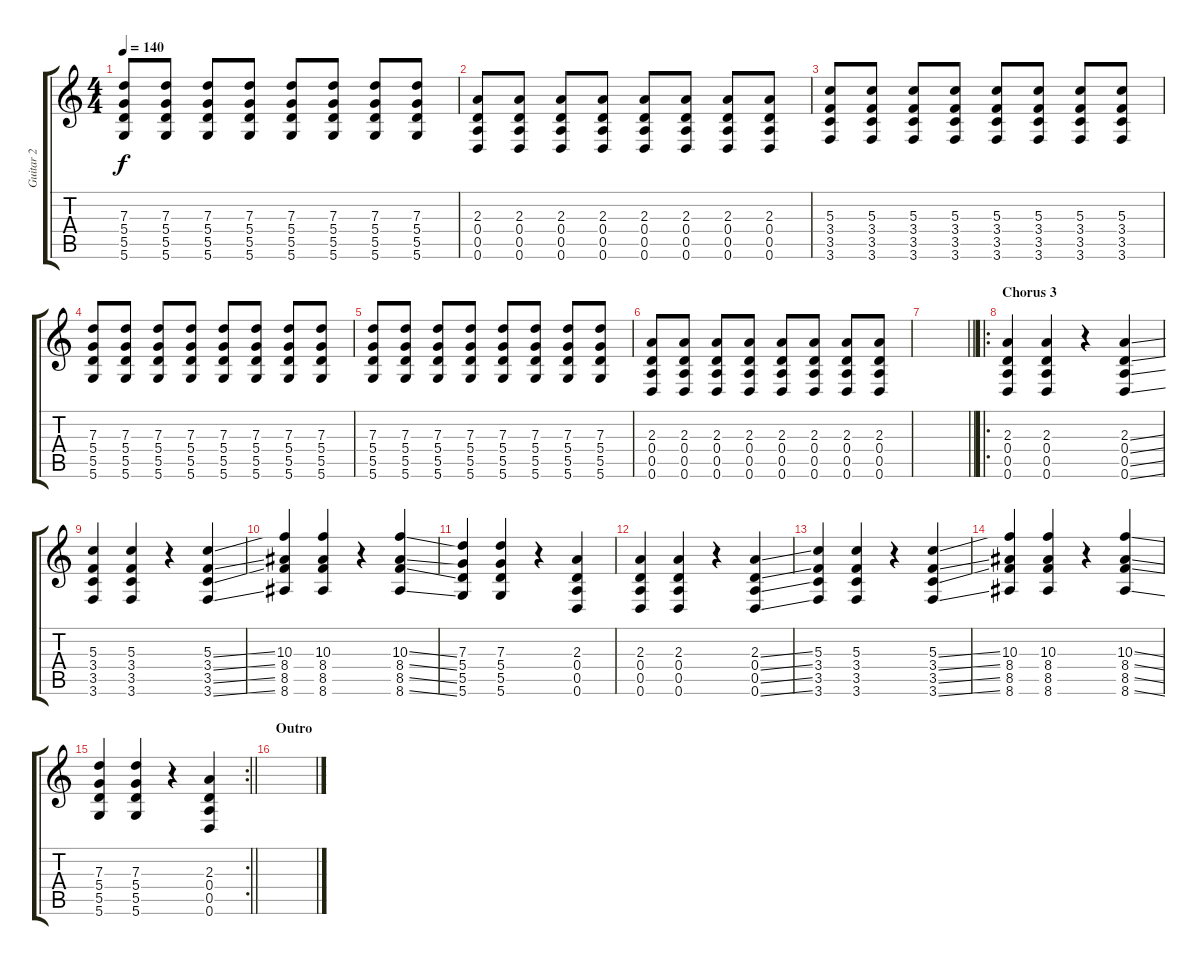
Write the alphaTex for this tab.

\track ("Guitar 2" "Guitar 2") {instrument overdrivenguitar}
\staff {score tabs}
\tuning (E4 B3 G3 D3 A2 D2) {hide}
\ts (4 4)
\tempo 140
\clef g2
\ks c
(7.3 5.4 5.5 5.6).8{dy f} (7.3 5.4 5.5 5.6).8 (7.3 5.4 5.5 5.6).8 (7.3 5.4 5.5 5.6).8 (7.3 5.4 5.5 5.6).8 (7.3 5.4 5.5 5.6).8 (7.3 5.4 5.5 5.6).8 (7.3 5.4 5.5 5.6).8 |
(2.3 0.4 0.5 0.6).8 (2.3 0.4 0.5 0.6).8 (2.3 0.4 0.5 0.6).8 (2.3 0.4 0.5 0.6).8 (2.3 0.4 0.5 0.6).8 (2.3 0.4 0.5 0.6).8 (2.3 0.4 0.5 0.6).8 (2.3 0.4 0.5 0.6).8 |
(5.3 3.4 3.5 3.6).8 (5.3 3.4 3.5 3.6).8 (5.3 3.4 3.5 3.6).8 (5.3 3.4 3.5 3.6).8 (5.3 3.4 3.5 3.6).8 (5.3 3.4 3.5 3.6).8 (5.3 3.4 3.5 3.6).8 (5.3 3.4 3.5 3.6).8 |
(7.3 5.4 5.5 5.6).8 (7.3 5.4 5.5 5.6).8 (7.3 5.4 5.5 5.6).8 (7.3 5.4 5.5 5.6).8 (7.3 5.4 5.5 5.6).8 (7.3 5.4 5.5 5.6).8 (7.3 5.4 5.5 5.6).8 (7.3 5.4 5.5 5.6).8 |
(7.3 5.4 5.5 5.6).8 (7.3 5.4 5.5 5.6).8 (7.3 5.4 5.5 5.6).8 (7.3 5.4 5.5 5.6).8 (7.3 5.4 5.5 5.6).8 (7.3 5.4 5.5 5.6).8 (7.3 5.4 5.5 5.6).8 (7.3 5.4 5.5 5.6).8 |
(2.3 0.4 0.5 0.6).8 (2.3 0.4 0.5 0.6).8 (2.3 0.4 0.5 0.6).8 (2.3 0.4 0.5 0.6).8 (2.3 0.4 0.5 0.6).8 (2.3 0.4 0.5 0.6).8 (2.3 0.4 0.5 0.6).8 (2.3 0.4 0.5 0.6).8 |
\barLineRight lightlight
|
\ro
\section ("" "Chorus 3")
(2.3 0.4 0.5 0.6).4{volume 16 balance 0 instrument overdrivenguitar} (2.3 0.4 0.5 0.6).4 r.4 (2.3{ss} 0.4{ss} 0.5{ss} 0.6{ss}).4 |
(5.3 3.4 3.5 3.6).4 (5.3 3.4 3.5 3.6).4 r.4 (5.3{ss} 3.4{ss} 3.5{ss} 3.6{ss}).4 |
(10.3 8.4 8.5 8.6).4 (10.3 8.4 8.5 8.6).4 r.4 (10.3{ss} 8.4{ss} 8.5{ss} 8.6{ss}).4 |
(7.3 5.4 5.5 5.6).4 (7.3 5.4 5.5 5.6).4 r.4 (2.3 0.4 0.5 0.6).4 |
(2.3 0.4 0.5 0.6).4 (2.3 0.4 0.5 0.6).4 r.4 (2.3{ss} 0.4{ss} 0.5{ss} 0.6{ss}).4 |
(5.3 3.4 3.5 3.6).4 (5.3 3.4 3.5 3.6).4 r.4 (5.3{ss} 3.4{ss} 3.5{ss} 3.6{ss}).4 |
(10.3 8.4 8.5 8.6).4 (10.3 8.4 8.5 8.6).4 r.4 (10.3{ss} 8.4{ss} 8.5{ss} 8.6{ss}).4 |
\rc 2
\barLineRight lightlight
(7.3 5.4 5.5 5.6).4 (7.3 5.4 5.5 5.6).4 r.4 (2.3 0.4 0.5 0.6).4 |
\section ("" "Outro")
